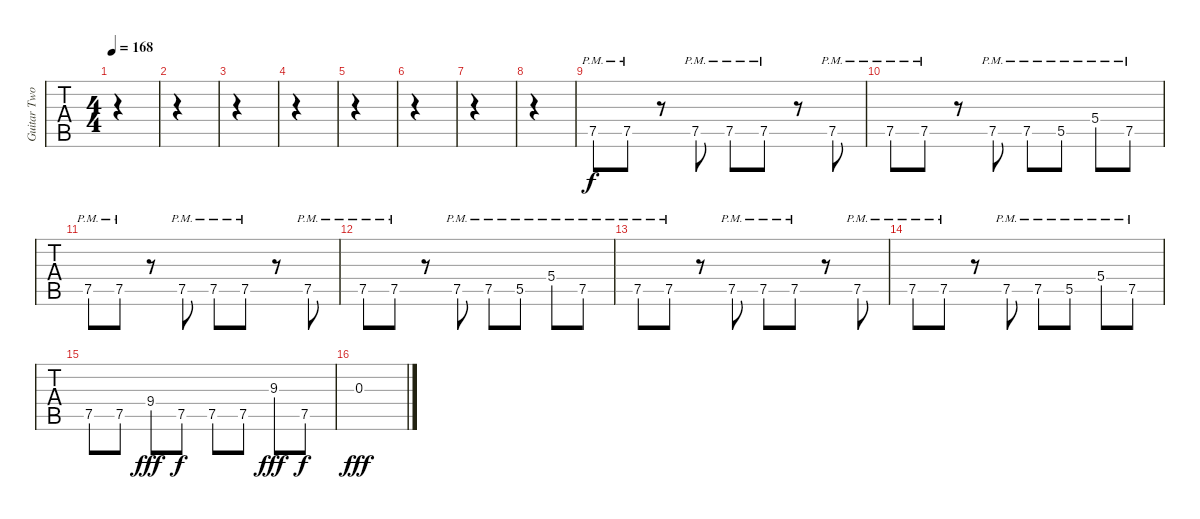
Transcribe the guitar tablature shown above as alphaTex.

\track ("Guitar Two" "Guitar Two") {instrument overdrivenguitar}
\staff {tabs}
\tuning (E4 B3 G3 D3 A2 E2) {hide}
\ts (4 4)
\tempo 168
\clef g2
\ks c
|
|
|
|
|
|
|
|
7.5{pm}.8{balance 5 instrument distortionguitar} 7.5{pm}.8 r.8 7.5{pm}.8 7.5{pm}.8 7.5{pm}.8 r.8 7.5{pm}.8 |
7.5{pm}.8 7.5{pm}.8 r.8 7.5{pm}.8 7.5{pm}.8 5.5{pm}.8 5.4{pm}.8 7.5{pm}.8 |
7.5{pm}.8 7.5{pm}.8 r.8 7.5{pm}.8 7.5{pm}.8 7.5{pm}.8 r.8 7.5{pm}.8 |
7.5{pm}.8 7.5{pm}.8 r.8 7.5{pm}.8 7.5{pm}.8 5.5{pm}.8 5.4{pm}.8 7.5{pm}.8 |
7.5{pm}.8 7.5{pm}.8 r.8 7.5{pm}.8 7.5{pm}.8 7.5{pm}.8 r.8 7.5{pm}.8 |
7.5{pm}.8 7.5{pm}.8 r.8 7.5{pm}.8 7.5{pm}.8 5.5{pm}.8 5.4{pm}.8 7.5{pm}.8 |
7.5.8 7.5.8 9.4.8{dy fff} 7.5.8{dy f} 7.5.8 7.5.8 9.3.8{dy fff} 7.5.8{dy f} |
0.3.1{dy fff}
